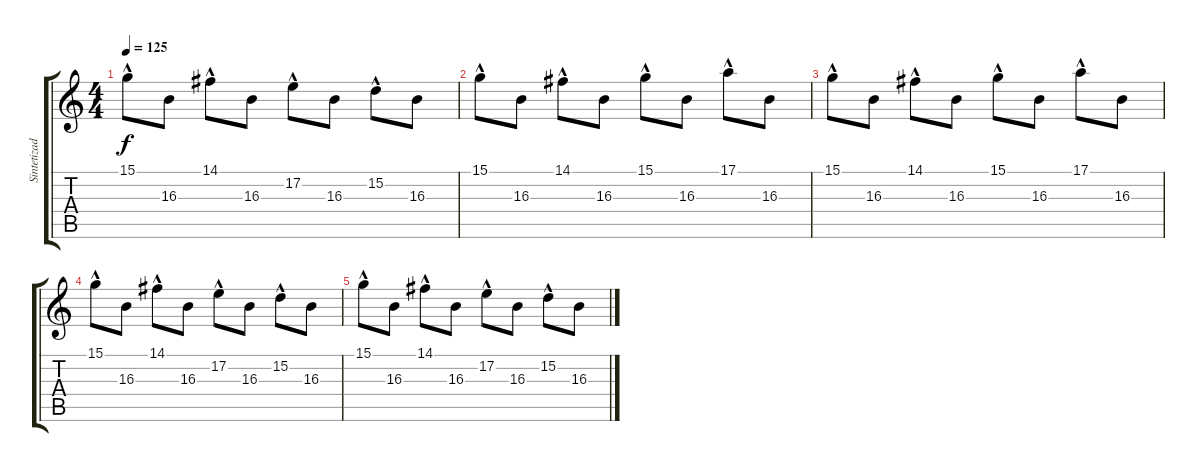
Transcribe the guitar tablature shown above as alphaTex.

\track ("Sintetizador" "Sintetizad") {instrument celesta}
\staff {score tabs}
\tuning (E4 B3 G3 D3 A2 E2) {hide}
\ts (4 4)
\tempo 125
\clef g2
\ks c
15.1{hac}.8{dy f} 16.3.8 14.1{hac}.8 16.3.8 17.2{hac}.8 16.3.8 15.2{hac}.8 16.3.8 |
15.1{hac}.8 16.3.8 14.1{hac}.8 16.3.8 15.1{hac}.8 16.3.8 17.1{hac}.8 16.3.8 |
15.1{hac}.8 16.3.8 14.1{hac}.8 16.3.8 15.1{hac}.8 16.3.8 17.1{hac}.8 16.3.8 |
15.1{hac}.8 16.3.8 14.1{hac}.8 16.3.8 17.2{hac}.8 16.3.8 15.2{hac}.8 16.3.8 |
15.1{hac}.8 16.3.8 14.1{hac}.8 16.3.8 17.2{hac}.8 16.3.8 15.2{hac}.8 16.3.8
